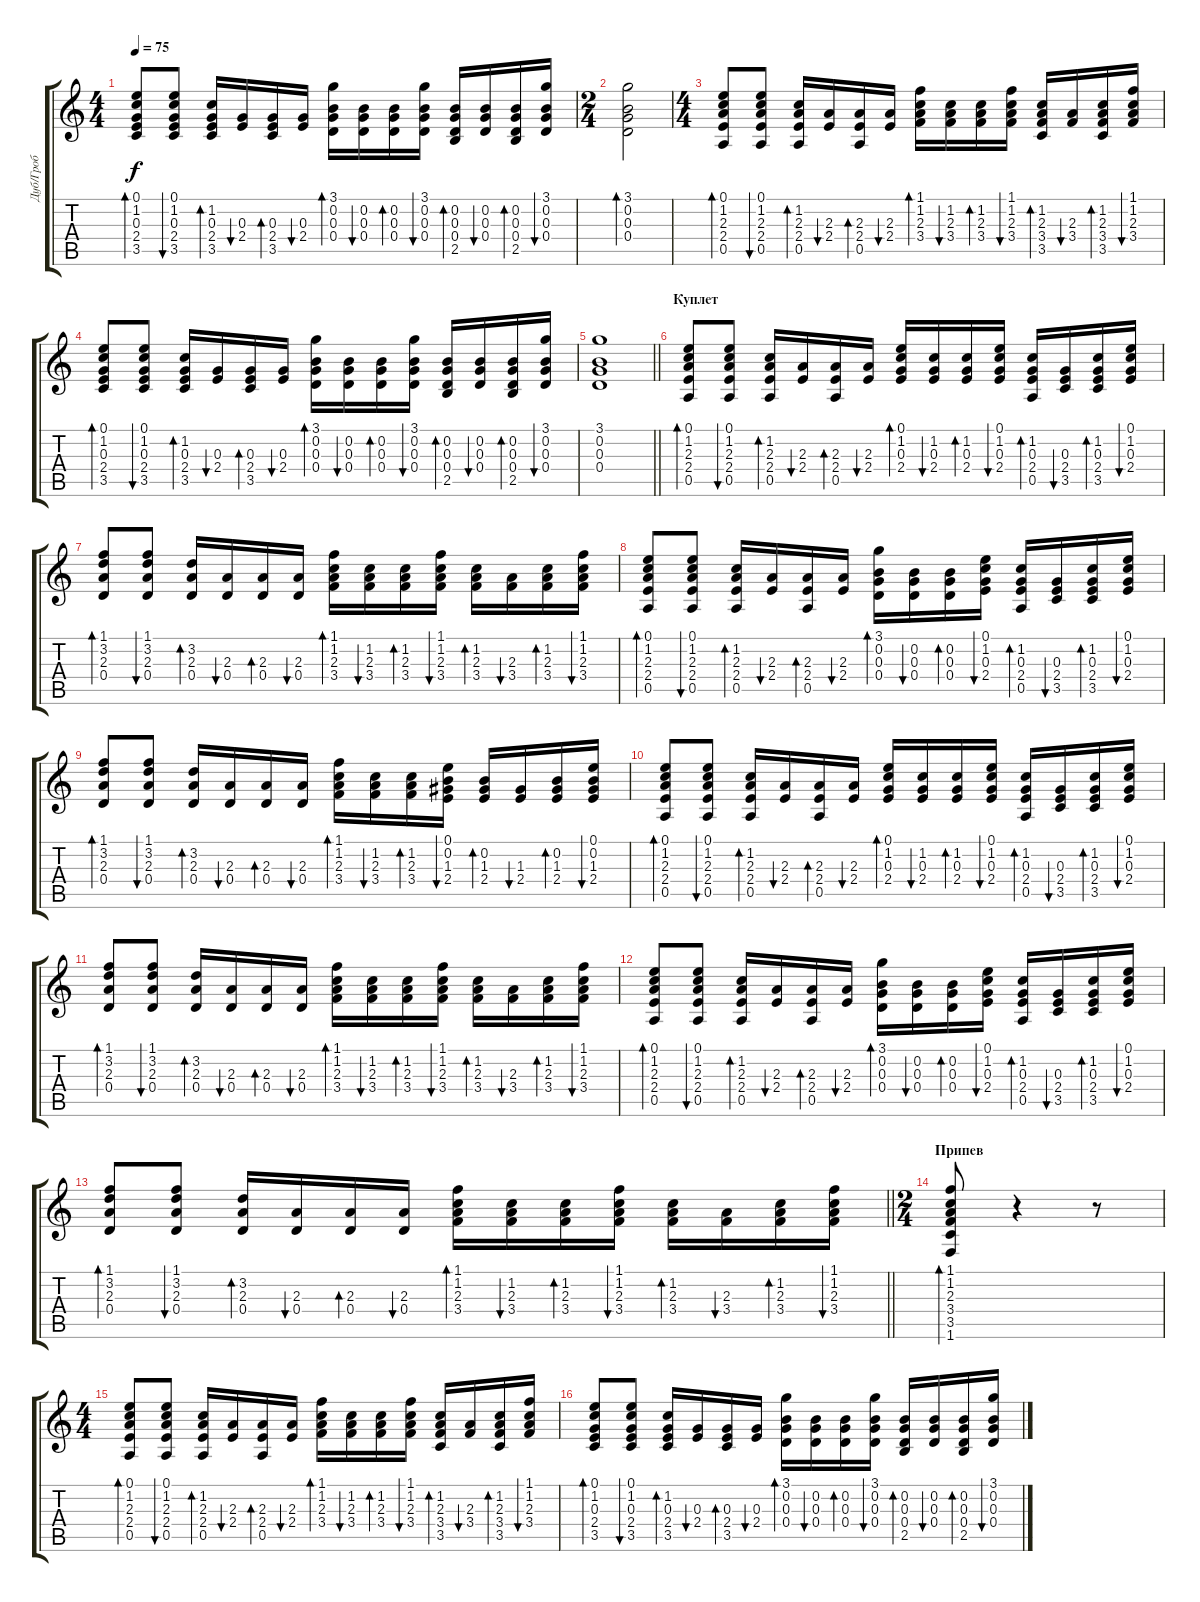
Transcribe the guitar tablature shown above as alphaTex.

\track ("Дуб/Гроб" "Дуб/Гроб") {instrument acousticguitarsteel}
\staff {score tabs}
\tuning (E4 B3 G3 D3 A2 E2) {hide}
\ts (4 4)
\tempo 75
\clef g2
\ks c
(0.1 1.2 0.3 2.4 3.5).8{bd 60 dy f} (0.1 1.2 0.3 2.4 3.5).8{bu 60} (1.2 0.3 2.4 3.5).16{bd 60} (0.3 2.4).16{bu 60} (0.3 2.4 3.5).16{bd 60} (0.3 2.4).16{bu 60} (3.1 0.2 0.3 0.4).16{bd 60} (0.2 0.3 0.4).16{bu 60} (0.2 0.3 0.4).16{bd 60} (3.1 0.2 0.3 0.4).16{bu 60} (0.2 0.3 0.4 2.5).16{bd 60} (0.2 0.3 0.4).16{bu 60} (0.2 0.3 0.4 2.5).16{bd 60} (3.1 0.2 0.3 0.4).16{bu 60} |
\ts (2 4)
(3.1 0.2 0.3 0.4).2{bd 60} |
\ts (4 4)
(0.1 1.2 2.3 2.4 0.5).8{bd 60} (0.1 1.2 2.3 2.4 0.5).8{bu 60} (1.2 2.3 2.4 0.5).16{bd 60} (2.3 2.4).16{bu 60} (2.3 2.4 0.5).16{bd 60} (2.3 2.4).16{bu 60} (1.1 1.2 2.3 3.4).16{bd 60} (1.2 2.3 3.4).16{bu 60} (1.2 2.3 3.4).16{bd 60} (1.1 1.2 2.3 3.4).16{bu 60} (1.2 2.3 3.4 3.5).16{bd 60} (2.3 3.4).16{bu 60} (1.2 2.3 3.4 3.5).16{bd 60} (1.1 1.2 2.3 3.4).16{bu 60} |
(0.1 1.2 0.3 2.4 3.5).8{bd 60} (0.1 1.2 0.3 2.4 3.5).8{bu 60} (1.2 0.3 2.4 3.5).16{bd 60} (0.3 2.4).16{bu 60} (0.3 2.4 3.5).16{bd 60} (0.3 2.4).16{bu 60} (3.1 0.2 0.3 0.4).16{bd 60} (0.2 0.3 0.4).16{bu 60} (0.2 0.3 0.4).16{bd 60} (3.1 0.2 0.3 0.4).16{bu 60} (0.2 0.3 0.4 2.5).16{bd 60} (0.2 0.3 0.4).16{bu 60} (0.2 0.3 0.4 2.5).16{bd 60} (3.1 0.2 0.3 0.4).16{bu 60} |
\barLineRight lightlight
(3.1 0.2 0.3 0.4).1 |
\section ("" "Куплет")
(0.1 1.2 2.3 2.4 0.5).8{bd 60} (0.1 1.2 2.3 2.4 0.5).8{bu 60} (1.2 2.3 2.4 0.5).16{bd 60} (2.3 2.4).16{bu 60} (2.3 2.4 0.5).16{bd 60} (2.3 2.4).16{bu 60} (0.1 1.2 0.3 2.4).16{bd 60} (1.2 0.3 2.4).16{bu 60} (1.2 0.3 2.4).16{bd 60} (0.1 1.2 0.3 2.4).16{bu 60} (1.2 0.3 2.4 0.5).16{bd 60} (0.3 2.4 3.5).16{bu 60} (1.2 0.3 2.4 3.5).16{bd 60} (0.1 1.2 0.3 2.4).16{bu 60} |
(1.1 3.2 2.3 0.4).8{bd 60} (1.1 3.2 2.3 0.4).8{bu 60} (3.2 2.3 0.4).16{bd 60} (2.3 0.4).16{bu 60} (2.3 0.4).16{bd 60} (2.3 0.4).16{bu 60} (1.1 1.2 2.3 3.4).16{bd 60} (1.2 2.3 3.4).16{bu 60} (1.2 2.3 3.4).16{bd 60} (1.1 1.2 2.3 3.4).16{bu 60} (1.2 2.3 3.4).16{bd 60} (2.3 3.4).16{bu 60} (1.2 2.3 3.4).16{bd 60} (1.1 1.2 2.3 3.4).16{bu 60} |
(0.1 1.2 2.3 2.4 0.5).8{bd 60} (0.1 1.2 2.3 2.4 0.5).8{bu 60} (1.2 2.3 2.4 0.5).16{bd 60} (2.3 2.4).16{bu 60} (2.3 2.4 0.5).16{bd 60} (2.3 2.4).16{bu 60} (3.1 0.2 0.3 0.4).16{bd 60} (0.2 0.3 0.4).16{bu 60} (0.2 0.3 0.4).16{bd 60} (0.1 1.2 0.3 2.4).16{bu 60} (1.2 0.3 2.4 0.5).16{bd 60} (0.3 2.4 3.5).16{bu 60} (1.2 0.3 2.4 3.5).16{bd 60} (0.1 1.2 0.3 2.4).16{bu 60} |
(1.1 3.2 2.3 0.4).8{bd 60} (1.1 3.2 2.3 0.4).8{bu 60} (3.2 2.3 0.4).16{bd 60} (2.3 0.4).16{bu 60} (2.3 0.4).16{bd 60} (2.3 0.4).16{bu 60} (1.1 1.2 2.3 3.4).16{bd 60} (1.2 2.3 3.4).16{bu 60} (1.2 2.3 3.4).16{bd 60} (0.1 0.2 1.3 2.4).16{bu 60} (0.2 1.3 2.4).16{bd 60} (1.3 2.4).16{bu 60} (0.2 1.3 2.4).16{bd 60} (0.1 0.2 1.3 2.4).16{bu 60} |
(0.1 1.2 2.3 2.4 0.5).8{bd 60} (0.1 1.2 2.3 2.4 0.5).8{bu 60} (1.2 2.3 2.4 0.5).16{bd 60} (2.3 2.4).16{bu 60} (2.3 2.4 0.5).16{bd 60} (2.3 2.4).16{bu 60} (0.1 1.2 0.3 2.4).16{bd 60} (1.2 0.3 2.4).16{bu 60} (1.2 0.3 2.4).16{bd 60} (0.1 1.2 0.3 2.4).16{bu 60} (1.2 0.3 2.4 0.5).16{bd 60} (0.3 2.4 3.5).16{bu 60} (1.2 0.3 2.4 3.5).16{bd 60} (0.1 1.2 0.3 2.4).16{bu 60} |
(1.1 3.2 2.3 0.4).8{bd 60} (1.1 3.2 2.3 0.4).8{bu 60} (3.2 2.3 0.4).16{bd 60} (2.3 0.4).16{bu 60} (2.3 0.4).16{bd 60} (2.3 0.4).16{bu 60} (1.1 1.2 2.3 3.4).16{bd 60} (1.2 2.3 3.4).16{bu 60} (1.2 2.3 3.4).16{bd 60} (1.1 1.2 2.3 3.4).16{bu 60} (1.2 2.3 3.4).16{bd 60} (2.3 3.4).16{bu 60} (1.2 2.3 3.4).16{bd 60} (1.1 1.2 2.3 3.4).16{bu 60} |
(0.1 1.2 2.3 2.4 0.5).8{bd 60} (0.1 1.2 2.3 2.4 0.5).8{bu 60} (1.2 2.3 2.4 0.5).16{bd 60} (2.3 2.4).16{bu 60} (2.3 2.4 0.5).16{bd 60} (2.3 2.4).16{bu 60} (3.1 0.2 0.3 0.4).16{bd 60} (0.2 0.3 0.4).16{bu 60} (0.2 0.3 0.4).16{bd 60} (0.1 1.2 0.3 2.4).16{bu 60} (1.2 0.3 2.4 0.5).16{bd 60} (0.3 2.4 3.5).16{bu 60} (1.2 0.3 2.4 3.5).16{bd 60} (0.1 1.2 0.3 2.4).16{bu 60} |
\barLineRight lightlight
(1.1 3.2 2.3 0.4).8{bd 60} (1.1 3.2 2.3 0.4).8{bu 60} (3.2 2.3 0.4).16{bd 60} (2.3 0.4).16{bu 60} (2.3 0.4).16{bd 60} (2.3 0.4).16{bu 60} (1.1 1.2 2.3 3.4).16{bd 60} (1.2 2.3 3.4).16{bu 60} (1.2 2.3 3.4).16{bd 60} (1.1 1.2 2.3 3.4).16{bu 60} (1.2 2.3 3.4).16{bd 60} (2.3 3.4).16{bu 60} (1.2 2.3 3.4).16{bd 60} (1.1 1.2 2.3 3.4).16{bu 60} |
\ts (2 4)
\section ("" "Припев")
(1.1 1.2 2.3 3.4 3.5 1.6).8{bd 60} r.4 r.8 |
\ts (4 4)
(0.1 1.2 2.3 2.4 0.5).8{bd 60} (0.1 1.2 2.3 2.4 0.5).8{bu 60} (1.2 2.3 2.4 0.5).16{bd 60} (2.3 2.4).16{bu 60} (2.3 2.4 0.5).16{bd 60} (2.3 2.4).16{bu 60} (1.1 1.2 2.3 3.4).16{bd 60} (1.2 2.3 3.4).16{bu 60} (1.2 2.3 3.4).16{bd 60} (1.1 1.2 2.3 3.4).16{bu 60} (1.2 2.3 3.4 3.5).16{bd 60} (2.3 3.4).16{bu 60} (1.2 2.3 3.4 3.5).16{bd 60} (1.1 1.2 2.3 3.4).16{bu 60} |
(0.1 1.2 0.3 2.4 3.5).8{bd 60} (0.1 1.2 0.3 2.4 3.5).8{bu 60} (1.2 0.3 2.4 3.5).16{bd 60} (0.3 2.4).16{bu 60} (0.3 2.4 3.5).16{bd 60} (0.3 2.4).16{bu 60} (3.1 0.2 0.3 0.4).16{bd 60} (0.2 0.3 0.4).16{bu 60} (0.2 0.3 0.4).16{bd 60} (3.1 0.2 0.3 0.4).16{bu 60} (0.2 0.3 0.4 2.5).16{bd 60} (0.2 0.3 0.4).16{bu 60} (0.2 0.3 0.4 2.5).16{bd 60} (3.1 0.2 0.3 0.4).16{bu 60}
